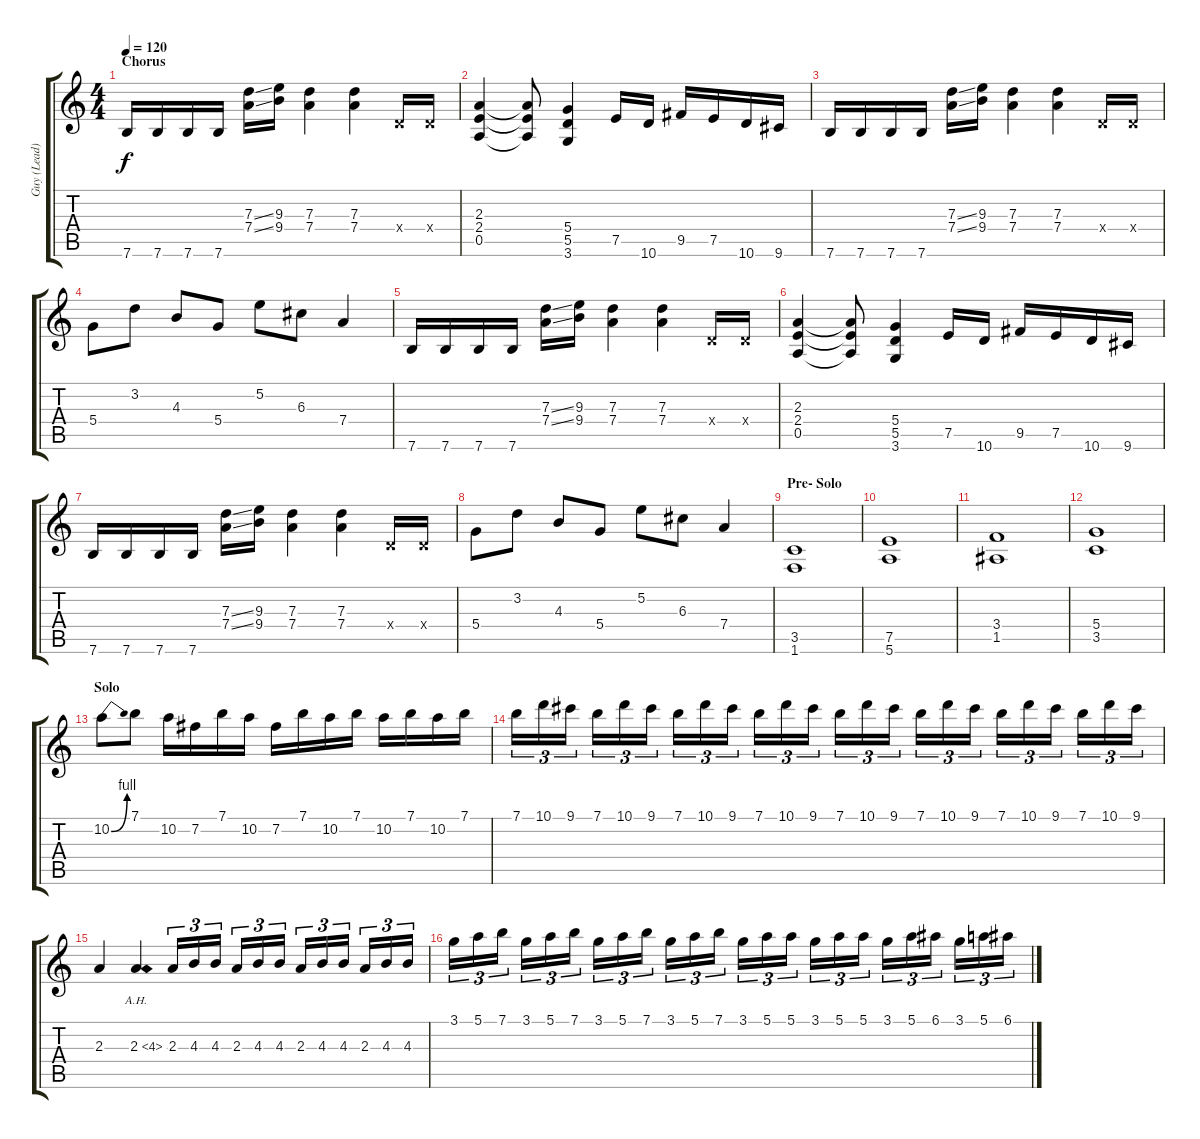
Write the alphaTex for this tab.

\track ("Guy (Lead)" "Guy (Lead)") {instrument distortionguitar}
\staff {score tabs}
\tuning (E4 B3 G3 D3 A2 E2) {hide}
\ts (4 4)
\section ("" "Chorus")
\tempo 120
\clef g2
\ks c
7.6.16{dy f} 7.6.16 7.6.16 7.6.16 (7.3{ss} 7.4{ss}).16 (9.3 9.4).16 (7.3 7.4).4 (7.3 7.4).4 0.4{x}.16 0.4{x}.16 |
(2.3 2.4 0.5).4 (2.3{t} 2.4{t} 0.5{t}).8 (5.4 5.5 3.6).4 7.5.16 10.6.16 9.5.16 7.5.16 10.6.16 9.6.16 |
7.6.16 7.6.16 7.6.16 7.6.16 (7.3{ss} 7.4{ss}).16 (9.3 9.4).16 (7.3 7.4).4 (7.3 7.4).4 0.4{x}.16 0.4{x}.16 |
5.4.8 3.2.8 4.3.8 5.4.8 5.2.8 6.3.8 7.4.4 |
7.6.16 7.6.16 7.6.16 7.6.16 (7.3{ss} 7.4{ss}).16 (9.3 9.4).16 (7.3 7.4).4 (7.3 7.4).4 0.4{x}.16 0.4{x}.16 |
(2.3 2.4 0.5).4 (2.3{t} 2.4{t} 0.5{t}).8 (5.4 5.5 3.6).4 7.5.16 10.6.16 9.5.16 7.5.16 10.6.16 9.6.16 |
7.6.16 7.6.16 7.6.16 7.6.16 (7.3{ss} 7.4{ss}).16 (9.3 9.4).16 (7.3 7.4).4 (7.3 7.4).4 0.4{x}.16 0.4{x}.16 |
5.4.8 3.2.8 4.3.8 5.4.8 5.2.8 6.3.8 7.4.4 |
\section ("" "Pre- Solo")
(3.5 1.6).1 |
(7.5 5.6).1 |
(3.4 1.5).1 |
(5.4 3.5).1 |
\section ("" "Solo")
10.2{be (bend 0 0 60 4)}.8 7.1.8 10.2.16 7.2.16 7.1.16 10.2.16 7.2.16 7.1.16 10.2.16 7.1.16 10.2.16 7.1.16 10.2.16 7.1.16 |
7.1.16{tu (3 2)} 10.1.16{tu (3 2)} 9.1.16{tu (3 2)} 7.1.16{tu (3 2)} 10.1.16{tu (3 2)} 9.1.16{tu (3 2)} 7.1.16{tu (3 2)} 10.1.16{tu (3 2)} 9.1.16{tu (3 2)} 7.1.16{tu (3 2)} 10.1.16{tu (3 2)} 9.1.16{tu (3 2)} 7.1.16{tu (3 2)} 10.1.16{tu (3 2)} 9.1.16{tu (3 2)} 7.1.16{tu (3 2)} 10.1.16{tu (3 2)} 9.1.16{tu (3 2)} 7.1.16{tu (3 2)} 10.1.16{tu (3 2)} 9.1.16{tu (3 2)} 7.1.16{tu (3 2)} 10.1.16{tu (3 2)} 9.1.16{tu (3 2)} |
2.3.4 2.3{ah 2}.4 2.3.16{tu (3 2)} 4.3.16{tu (3 2)} 4.3.16{tu (3 2)} 2.3.16{tu (3 2)} 4.3.16{tu (3 2)} 4.3.16{tu (3 2)} 2.3.16{tu (3 2)} 4.3.16{tu (3 2)} 4.3.16{tu (3 2)} 2.3.16{tu (3 2)} 4.3.16{tu (3 2)} 4.3.16{tu (3 2)} |
3.1.16{tu (3 2)} 5.1.16{tu (3 2)} 7.1.16{tu (3 2)} 3.1.16{tu (3 2)} 5.1.16{tu (3 2)} 7.1.16{tu (3 2)} 3.1.16{tu (3 2)} 5.1.16{tu (3 2)} 7.1.16{tu (3 2)} 3.1.16{tu (3 2)} 5.1.16{tu (3 2)} 7.1.16{tu (3 2)} 3.1.16{tu (3 2)} 5.1.16{tu (3 2)} 5.1.16{tu (3 2)} 3.1.16{tu (3 2)} 5.1.16{tu (3 2)} 5.1.16{tu (3 2)} 3.1.16{tu (3 2)} 5.1.16{tu (3 2)} 6.1.16{tu (3 2)} 3.1.16{tu (3 2)} 5.1.16{tu (3 2)} 6.1.16{tu (3 2)}
